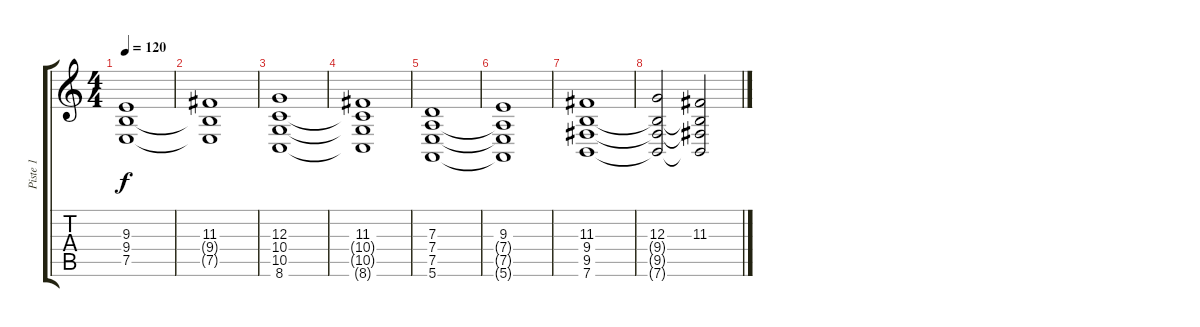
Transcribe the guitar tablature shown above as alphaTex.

\track ("Piste 1" "Piste 1") {instrument pad2warm}
\staff {score tabs}
\tuning (E4 B3 G3 D3 A2 E2) {hide}
\ts (4 4)
\tempo 120
\clef g2
\ks c
(9.3 9.4 7.5).1{dy f} |
(11.3 9.4{t} 7.5{t}).1 |
(12.3 10.4 10.5 8.6).1 |
(11.3 10.4{t} 10.5{t} 8.6{t}).1 |
(7.3 7.4 7.5 5.6).1 |
(9.3 7.4{t} 7.5{t} 5.6{t}).1 |
(11.3 9.4 9.5 7.6).1 |
(12.3 9.4{t} 9.5{t} 7.6{t}).2 (11.3 9.4{t} 9.5{t} 7.6{t}).2
